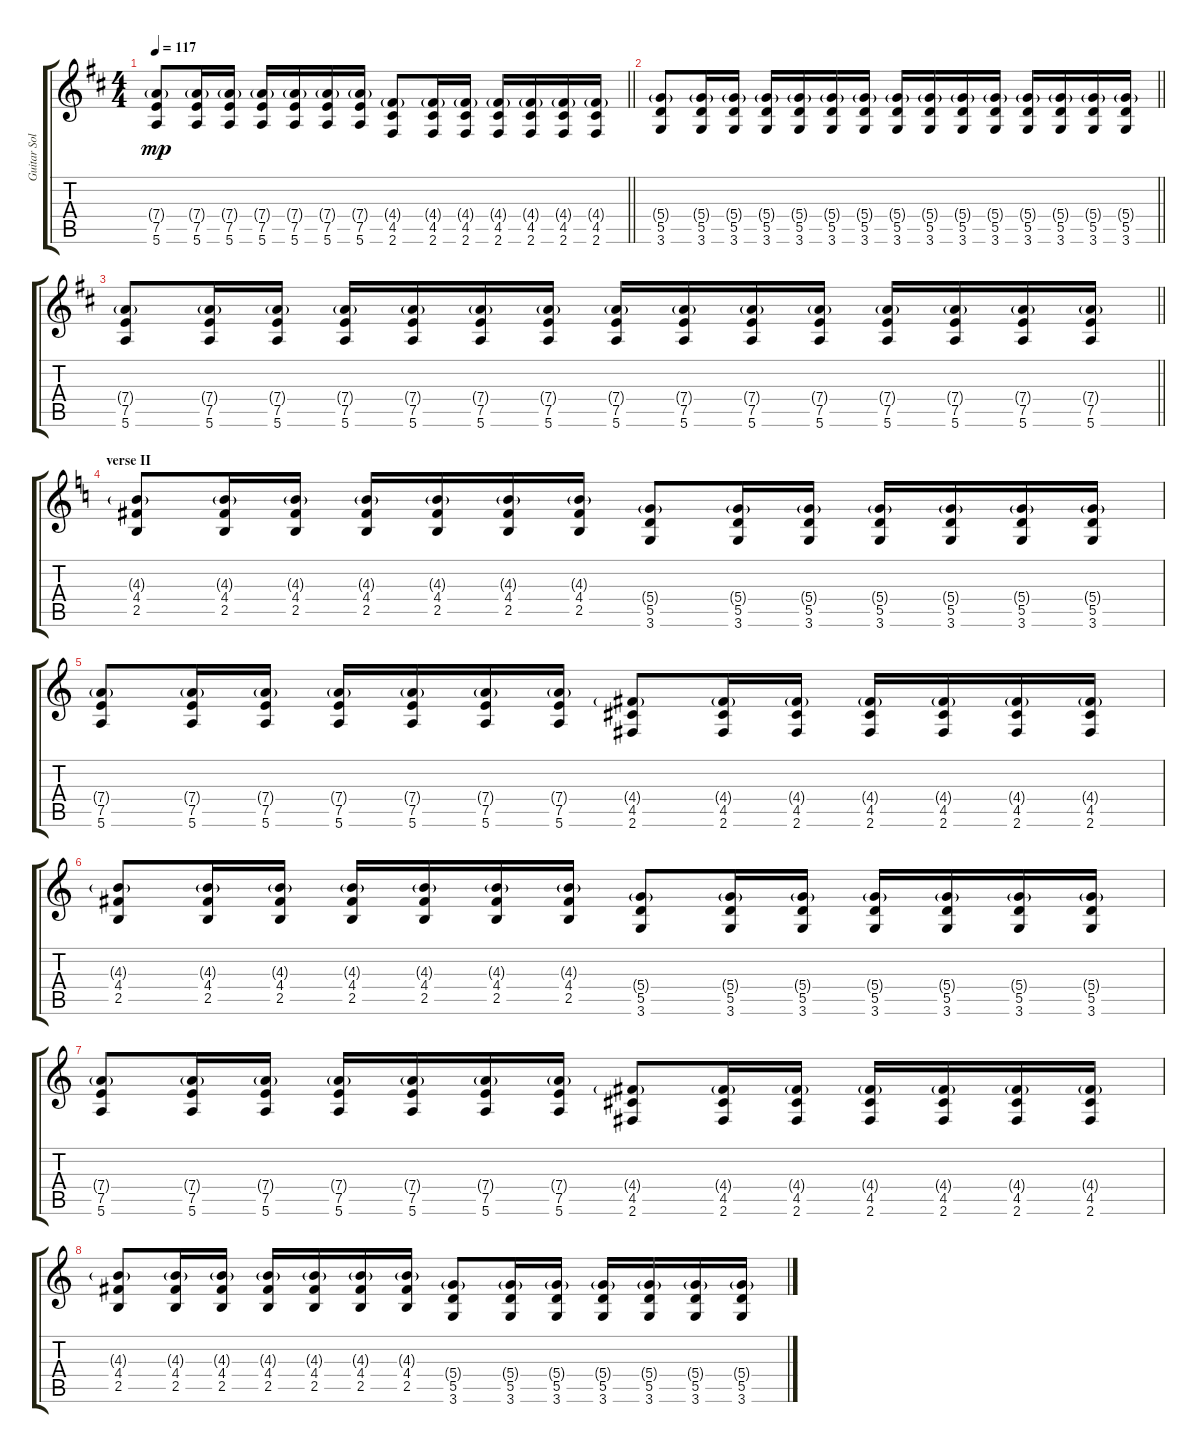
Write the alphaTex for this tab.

\track ("Guitar Solo 1" "Guitar Sol") {instrument distortionguitar}
\staff {score tabs}
\tuning (E4 B3 G3 D3 A2 E2) {hide}
\ts (4 4)
\tempo 117
\clef g2
\barLineRight lightlight
\ks d
(7.4{g} 7.5 5.6).8{dy mp} (7.4{g} 7.5 5.6).16 (7.4{g} 7.5 5.6).16 (7.4{g} 7.5 5.6).16 (7.4{g} 7.5 5.6).16 (7.4{g} 7.5 5.6).16 (7.4{g} 7.5 5.6).16 (4.4{g} 4.5 2.6).8 (4.4{g} 4.5 2.6).16 (4.4{g} 4.5 2.6).16 (4.4{g} 4.5 2.6).16 (4.4{g} 4.5 2.6).16 (4.4{g} 4.5 2.6).16 (4.4{g} 4.5 2.6).16 |
\barLineRight lightlight
(5.4{g} 5.5 3.6).8 (5.4{g} 5.5 3.6).16 (5.4{g} 5.5 3.6).16 (5.4{g} 5.5 3.6).16 (5.4{g} 5.5 3.6).16 (5.4{g} 5.5 3.6).16 (5.4{g} 5.5 3.6).16 (5.4{g} 5.5 3.6).16 (5.4{g} 5.5 3.6).16 (5.4{g} 5.5 3.6).16 (5.4{g} 5.5 3.6).16 (5.4{g} 5.5 3.6).16 (5.4{g} 5.5 3.6).16 (5.4{g} 5.5 3.6).16 (5.4{g} 5.5 3.6).16 |
\barLineRight lightlight
(7.4{g} 7.5 5.6).8 (7.4{g} 7.5 5.6).16 (7.4{g} 7.5 5.6).16 (7.4{g} 7.5 5.6).16 (7.4{g} 7.5 5.6).16 (7.4{g} 7.5 5.6).16 (7.4{g} 7.5 5.6).16 (7.4{g} 7.5 5.6).16 (7.4{g} 7.5 5.6).16 (7.4{g} 7.5 5.6).16 (7.4{g} 7.5 5.6).16 (7.4{g} 7.5 5.6).16 (7.4{g} 7.5 5.6).16 (7.4{g} 7.5 5.6).16 (7.4{g} 7.5 5.6).16 |
\section ("" "verse II")
\ks c
(4.3{g} 4.4 2.5).8{volume 9 balance 3} (4.3{g} 4.4 2.5).16 (4.3{g} 4.4 2.5).16 (4.3{g} 4.4 2.5).16 (4.3{g} 4.4 2.5).16 (4.3{g} 4.4 2.5).16 (4.3{g} 4.4 2.5).16 (5.4{g} 5.5 3.6).8 (5.4{g} 5.5 3.6).16 (5.4{g} 5.5 3.6).16 (5.4{g} 5.5 3.6).16 (5.4{g} 5.5 3.6).16 (5.4{g} 5.5 3.6).16 (5.4{g} 5.5 3.6).16 |
(7.4{g} 7.5 5.6).8 (7.4{g} 7.5 5.6).16 (7.4{g} 7.5 5.6).16 (7.4{g} 7.5 5.6).16 (7.4{g} 7.5 5.6).16 (7.4{g} 7.5 5.6).16 (7.4{g} 7.5 5.6).16 (4.4{g} 4.5 2.6).8 (4.4{g} 4.5 2.6).16 (4.4{g} 4.5 2.6).16 (4.4{g} 4.5 2.6).16 (4.4{g} 4.5 2.6).16 (4.4{g} 4.5 2.6).16 (4.4{g} 4.5 2.6).16 |
(4.3{g} 4.4 2.5).8 (4.3{g} 4.4 2.5).16 (4.3{g} 4.4 2.5).16 (4.3{g} 4.4 2.5).16 (4.3{g} 4.4 2.5).16 (4.3{g} 4.4 2.5).16 (4.3{g} 4.4 2.5).16 (5.4{g} 5.5 3.6).8 (5.4{g} 5.5 3.6).16 (5.4{g} 5.5 3.6).16 (5.4{g} 5.5 3.6).16 (5.4{g} 5.5 3.6).16 (5.4{g} 5.5 3.6).16 (5.4{g} 5.5 3.6).16 |
(7.4{g} 7.5 5.6).8 (7.4{g} 7.5 5.6).16 (7.4{g} 7.5 5.6).16 (7.4{g} 7.5 5.6).16 (7.4{g} 7.5 5.6).16 (7.4{g} 7.5 5.6).16 (7.4{g} 7.5 5.6).16 (4.4{g} 4.5 2.6).8 (4.4{g} 4.5 2.6).16 (4.4{g} 4.5 2.6).16 (4.4{g} 4.5 2.6).16 (4.4{g} 4.5 2.6).16 (4.4{g} 4.5 2.6).16 (4.4{g} 4.5 2.6).16 |
(4.3{g} 4.4 2.5).8 (4.3{g} 4.4 2.5).16 (4.3{g} 4.4 2.5).16 (4.3{g} 4.4 2.5).16 (4.3{g} 4.4 2.5).16 (4.3{g} 4.4 2.5).16 (4.3{g} 4.4 2.5).16 (5.4{g} 5.5 3.6).8 (5.4{g} 5.5 3.6).16 (5.4{g} 5.5 3.6).16 (5.4{g} 5.5 3.6).16 (5.4{g} 5.5 3.6).16 (5.4{g} 5.5 3.6).16 (5.4{g} 5.5 3.6).16
